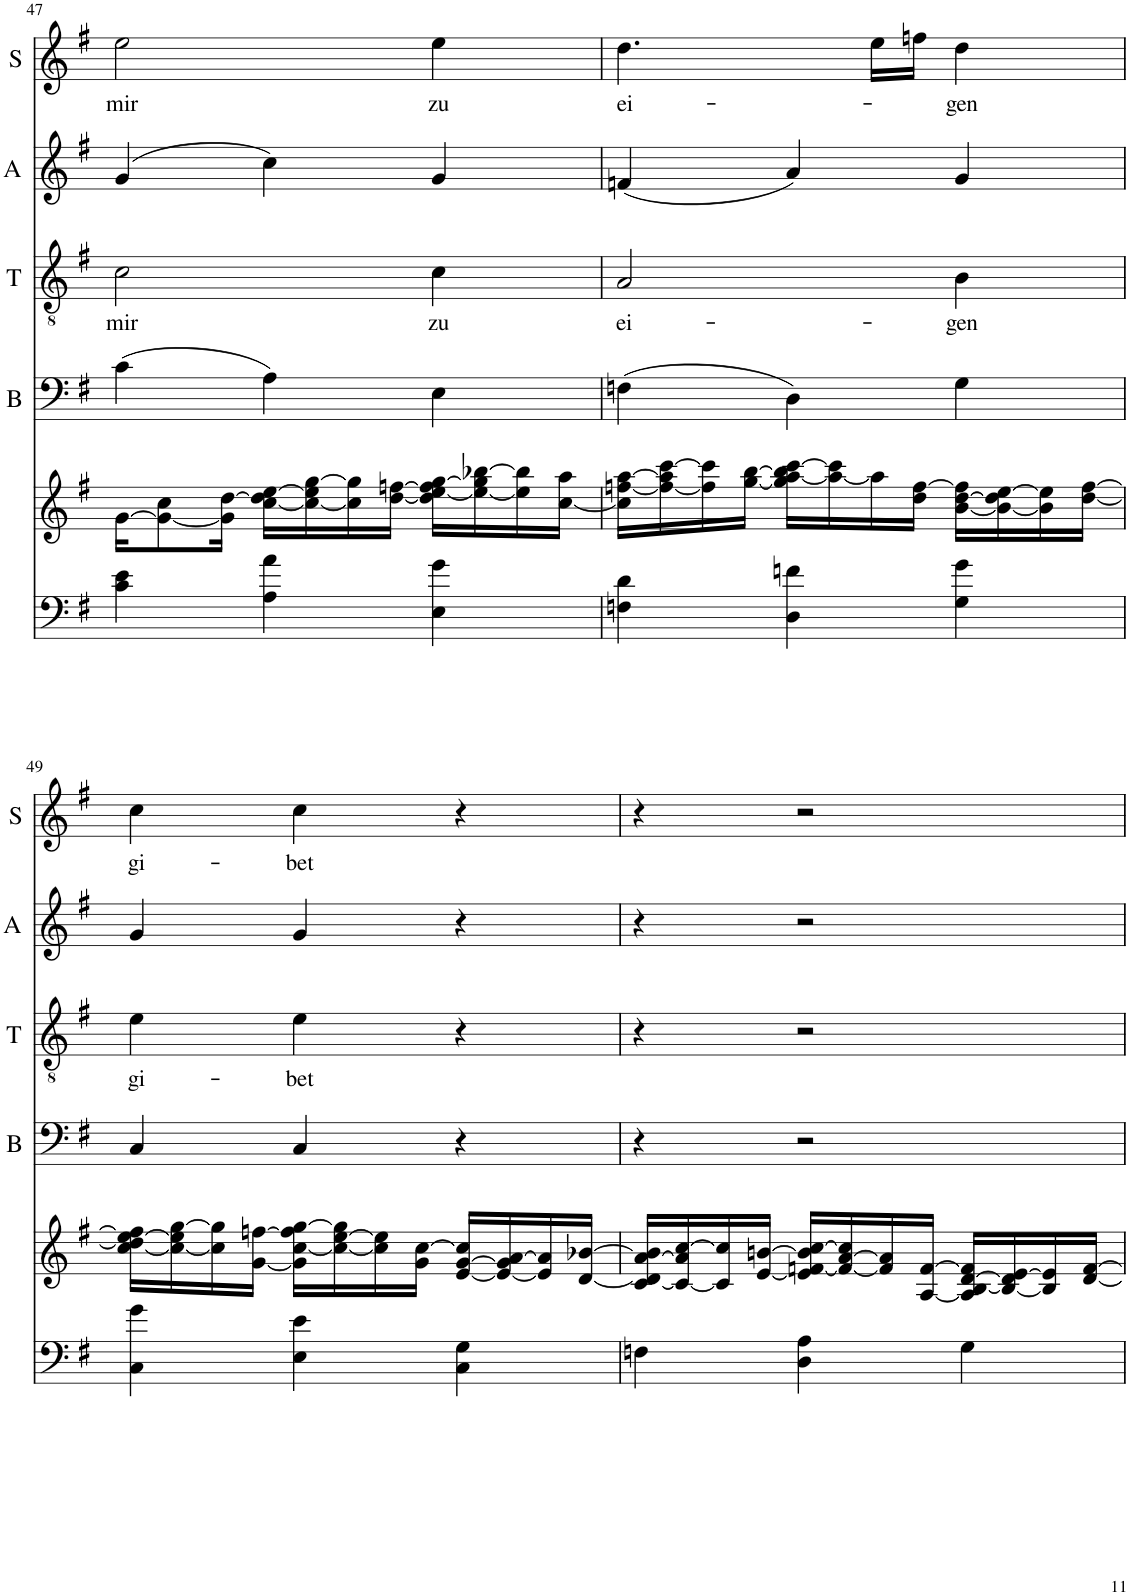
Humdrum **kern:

**kern	**kern	**kern	**kern	**text	**kern	**kern	**text
*part6	*part5	*part4	*part3	*part3	*part2	*part1	*part1
*staff6	*staff5	*staff4	*staff3	*staff3	*staff2	*staff1	*staff1
*I"two	*I"one	*I"B	*I"T	*	*I"A	*I"S	*
*	*	*I'B	*I'T	*	*I'A	*I'S	*
!!LO:PB:g=z
*clefF4	*clefG2	*clefF4	*clefGv2	*	*clefG2	*clefG2	*
*k[f#]	*k[f#]	*k[f#]	*k[f#]	*	*k[f#]	*k[f#]	*
*M3/4	*M3/4	*M3/4	*M3/4	*	*M3/4	*M3/4	*
=47	=47	=47	=47	=47	=47	=47	=47
!	!	!	!	!LO:LY:b	!	!	!LO:LY:b
4c\ 4e\	[16g\KL	(4c\	2c\	mir	(4g/	2ee\	mir
.	8g\_ 8cc\	.	.	.	.	.	.
.	16g\] [16dd\Jk	.	.	.	.	.	.
4A\ 4a\	[16cc\ 16dd\] [16ee\LL	4A\)	.	.	4cc\)	.	.
.	16cc\_ 16ee\] [16gg\	.	.	.	.	.	.
.	16cc\] 16gg\]	.	.	.	.	.	.
.	[16dd\ [16ffn\JJ	.	.	.	.	.	.
!	!	!	!	!LO:LY:b	!	!	!LO:LY:b
4E\ 4g\	16dd\] [16ee\ 16ff\] [16gg\LL	4E\	4c\	zu	4g/	4ee\	zu
.	16ee\_ 16gg\] [16bb-X\	.	.	.	.	.	.
.	16ee\] 16bb-\]	.	.	.	.	.	.
.	[16cc\ 16aa\JJ	.	.	.	.	.	.
=48	=48	=48	=48	=48	=48	=48	=48
!	!	!	!	!LO:LY:b	!	!	!LO:LY:b
4Fn\ 4d\	16cc\] [16ffn\ [16aa\LL	(4Fn\	2A/	ei-	(4fn/	4.dd\	ei-
.	16ff\_ 16aa\] [16ccc\	.	.	.	.	.	.
.	16ff\] 16ccc\]	.	.	.	.	.	.
.	[16gg\ [16bb\JJ	.	.	.	.	.	.
4D\ 4fn\	16gg\] [16aa\ 16bb\] [16ccc\LL	4D\)	.	.	4a/)	.	.
.	16aa\_ 16ccc\]	.	.	.	.	.	.
.	16aa\]	.	.	.	.	16ee\LL	.
.	16dd\ [16ff\JJ	.	.	.	.	16ffn\JJ	.
!	!	!	!	!LO:LY:b	!	!	!LO:LY:b
4G\ 4g\	[16b\ [16dd\ 16ff\]LL	4G\	4B\	-gen	4g/	4dd\	-gen
.	16b\_ 16dd\] [16ee\	.	.	.	.	.	.
.	16b\] 16ee\]	.	.	.	.	.	.
.	[16dd\ [16ff\JJ	.	.	.	.	.	.
!!LO:LB:g=z
=49	=49	=49	=49	=49	=49	=49	=49
!	!	!	!	!LO:LY:b	!	!	!LO:LY:b
4C\ 4g\	[16cc\ 16dd\] [16ee\ 16ff\]LL	4C/	4e\	gi-	4g/	4cc\	gi-
.	16cc\_ 16ee\] [16gg\	.	.	.	.	.	.
.	16cc\] 16gg\]	.	.	.	.	.	.
.	[16g\ [16ffn\JJ	.	.	.	.	.	.
!	!	!	!	!LO:LY:b	!	!	!LO:LY:b
4E\ 4e\	16g\] [16cc\ 16ff\] [16gg\LL	4C/	4e\	-bet	4g/	4cc\	-bet
.	16cc\_ [16ee\ 16gg\]	.	.	.	.	.	.
.	16cc\] 16ee\]	.	.	.	.	.	.
.	16g\ [16cc\JJ	.	.	.	.	.	.
4C\ 4G\	[16e/ [16g/ 16cc/]LL	4r	4r	.	4r	4r	.
.	16e/_ 16g/] [16a/	.	.	.	.	.	.
.	16e/] 16a/]	.	.	.	.	.	.
.	[16d/ [16b-X/JJ	.	.	.	.	.	.
=50	=50	=50	=50	=50	=50	=50	=50
4Fn\	[16c/ 16d/] [16a/ 16b-/]LL	4r	4r	.	4r	4r	.
.	16c/_ 16a/] [16cc/	.	.	.	.	.	.
.	16c/] 16cc/]	.	.	.	.	.	.
.	[16e/ [16bn/JJ	.	.	.	.	.	.
4D\ 4A\	16e/] [16fn/ 16b/] [16cc/LL	2r	2r	.	2r	2r	.
.	16f/_ [16a/ 16cc/]	.	.	.	.	.	.
.	16f/] 16a/]	.	.	.	.	.	.
.	[16A/ [16f/JJ	.	.	.	.	.	.
4G\	16A/] [16B/ [16d/ 16f/]LL	.	.	.	.	.	.
.	16B/_ 16d/] [16e/	.	.	.	.	.	.
.	16B/] 16e/]	.	.	.	.	.	.
.	[16d/ [16f/JJ	.	.	.	.	.	.
=	=	=	=	=	=	=	=
*-	*-	*-	*-	*-	*-	*-	*-
